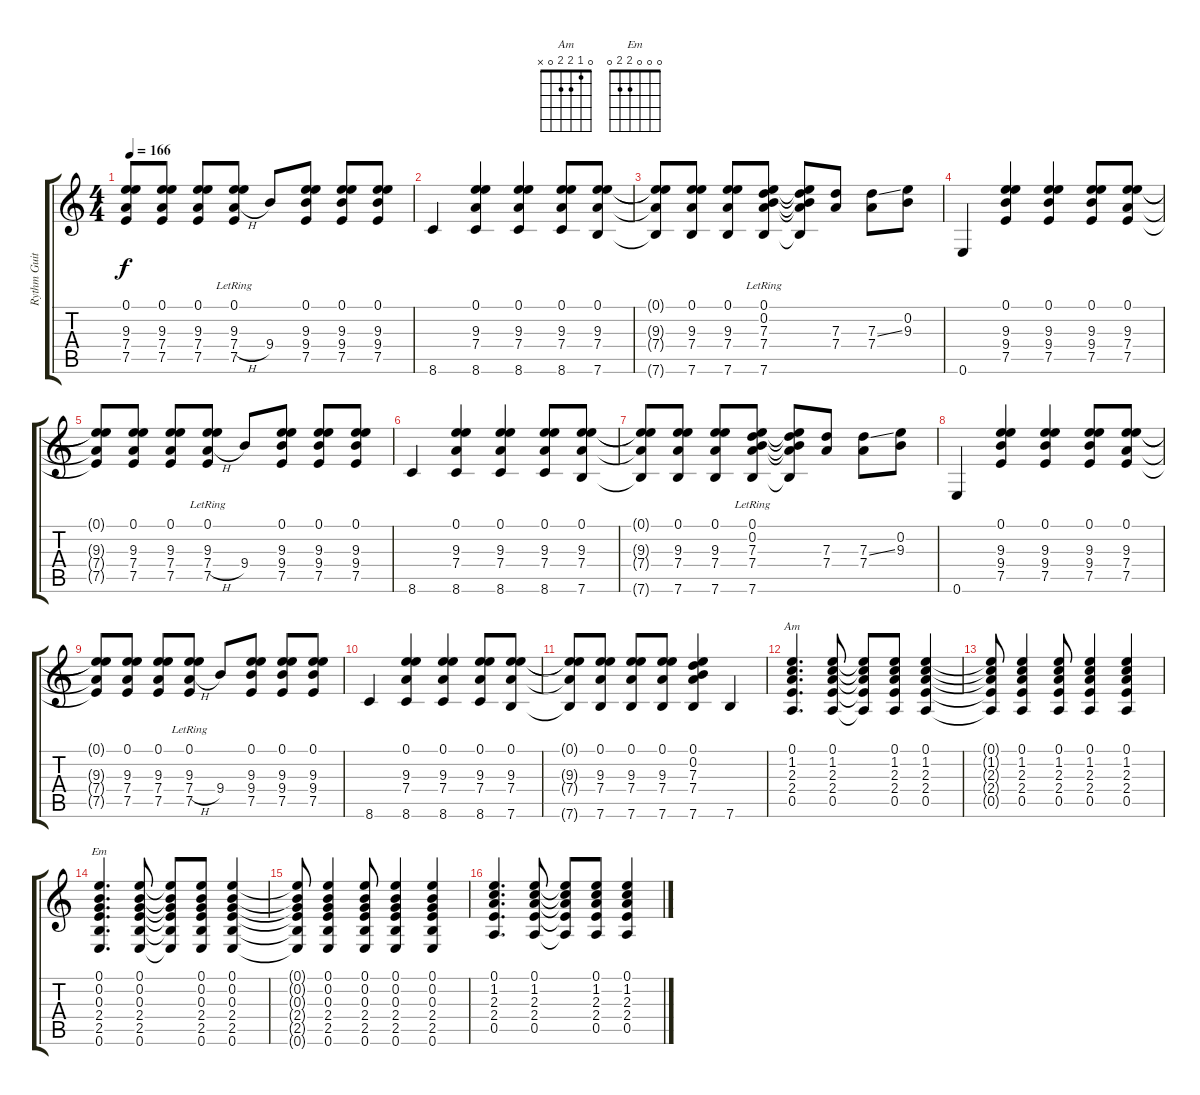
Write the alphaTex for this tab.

\track ("Rythm Guitar" "Rythm Guit") {instrument distortionguitar}
\staff {score tabs}
\tuning (E4 B3 G3 D3 A2 E2) {hide}
\chord ("Am" 0 1 2 2 0 x)
\chord ("Em" 0 0 0 2 2 0)
\ts (4 4)
\tempo 166
\clef g2
\ks c
(0.1{t} 9.3{t} 7.4{t} 7.5{t}).8{dy f} (0.1 9.3 7.4 7.5).8 (0.1 9.3 7.4 7.5).8 (0.1{lr} 9.3{lr} 7.4{h} 7.5{lr}).8 9.4.8 (0.1 9.3 9.4 7.5).8 (0.1 9.3 9.4 7.5).8 (0.1 9.3 9.4 7.5).8 |
8.6.4 (0.1 9.3 7.4 8.6).4 (0.1 9.3 7.4 8.6).4 (0.1 9.3 7.4 8.6).8 (0.1 9.3 7.4 7.6).8 |
(0.1{t} 9.3{t} 7.4{t} 7.6{t}).8 (0.1 9.3 7.4 7.6).8 (0.1 9.3 7.4 7.6).8 (0.1{lr} 0.2{lr} 7.3{lr} 7.4{lr} 7.6{lr}).8 (0.1{t} 0.2{t} 7.3{t} 7.4{t} 7.6{t}).8 (7.3 7.4).8 (7.3{ss} 7.4).8 (0.2 9.3).8 |
0.6.4 (0.1 9.3 9.4 7.5).4 (0.1 9.3 9.4 7.5).4 (0.1 9.3 9.4 7.5).8 (0.1 9.3 7.4 7.5).8 |
(0.1{t} 9.3{t} 7.4{t} 7.5{t}).8 (0.1 9.3 7.4 7.5).8 (0.1 9.3 7.4 7.5).8 (0.1{lr} 9.3{lr} 7.4{h} 7.5{lr}).8 9.4.8 (0.1 9.3 9.4 7.5).8 (0.1 9.3 9.4 7.5).8 (0.1 9.3 9.4 7.5).8 |
8.6.4 (0.1 9.3 7.4 8.6).4 (0.1 9.3 7.4 8.6).4 (0.1 9.3 7.4 8.6).8 (0.1 9.3 7.4 7.6).8 |
(0.1{t} 9.3{t} 7.4{t} 7.6{t}).8 (0.1 9.3 7.4 7.6).8 (0.1 9.3 7.4 7.6).8 (0.1{lr} 0.2{lr} 7.3{lr} 7.4{lr} 7.6{lr}).8 (0.1{t} 0.2{t} 7.3{t} 7.4{t} 7.6{t}).8 (7.3 7.4).8 (7.3{ss} 7.4).8 (0.2 9.3).8 |
0.6.4 (0.1 9.3 9.4 7.5).4 (0.1 9.3 9.4 7.5).4 (0.1 9.3 9.4 7.5).8 (0.1 9.3 7.4 7.5).8 |
(0.1{t} 9.3{t} 7.4{t} 7.5{t}).8 (0.1 9.3 7.4 7.5).8 (0.1 9.3 7.4 7.5).8 (0.1{lr} 9.3{lr} 7.4{h} 7.5{lr}).8 9.4.8 (0.1 9.3 9.4 7.5).8 (0.1 9.3 9.4 7.5).8 (0.1 9.3 9.4 7.5).8 |
8.6.4 (0.1 9.3 7.4 8.6).4 (0.1 9.3 7.4 8.6).4 (0.1 9.3 7.4 8.6).8 (0.1 9.3 7.4 7.6).8 |
(0.1{t} 9.3{t} 7.4{t} 7.6{t}).8 (0.1 9.3 7.4 7.6).8 (0.1 9.3 7.4 7.6).8 (0.1 9.3 7.4 7.6).8 (0.1 0.2 7.3 7.4 7.6).4 7.6.4 |
(0.1 1.2 2.3 2.4 0.5).4{d ch "Am"} (0.1 1.2 2.3 2.4 0.5).8 (0.1{t} 1.2{t} 2.3{t} 2.4{t} 0.5{t}).8 (0.1 1.2 2.3 2.4 0.5).8 (0.1 1.2 2.3 2.4 0.5).4 |
(0.1{t} 1.2{t} 2.3{t} 2.4{t} 0.5{t}).8 (0.1 1.2 2.3 2.4 0.5).4 (0.1 1.2 2.3 2.4 0.5).8 (0.1 1.2 2.3 2.4 0.5).4 (0.1 1.2 2.3 2.4 0.5).4 |
(0.1 0.2 0.3 2.4 2.5 0.6).4{d ch "Em"} (0.1 0.2 0.3 2.4 2.5 0.6).8 (0.1{t} 0.2{t} 0.3{t} 2.4{t} 2.5{t} 0.6{t}).8 (0.1 0.2 0.3 2.4 2.5 0.6).8 (0.1 0.2 0.3 2.4 2.5 0.6).4 |
(0.1{t} 0.2{t} 0.3{t} 2.4{t} 2.5{t} 0.6{t}).8 (0.1 0.2 0.3 2.4 2.5 0.6).4 (0.1 0.2 0.3 2.4 2.5 0.6).8 (0.1 0.2 0.3 2.4 2.5 0.6).4 (0.1 0.2 0.3 2.4 2.5 0.6).4 |
(0.1 1.2 2.3 2.4 0.5).4{d} (0.1 1.2 2.3 2.4 0.5).8 (0.1{t} 1.2{t} 2.3{t} 2.4{t} 0.5{t}).8 (0.1 1.2 2.3 2.4 0.5).8 (0.1 1.2 2.3 2.4 0.5).4
